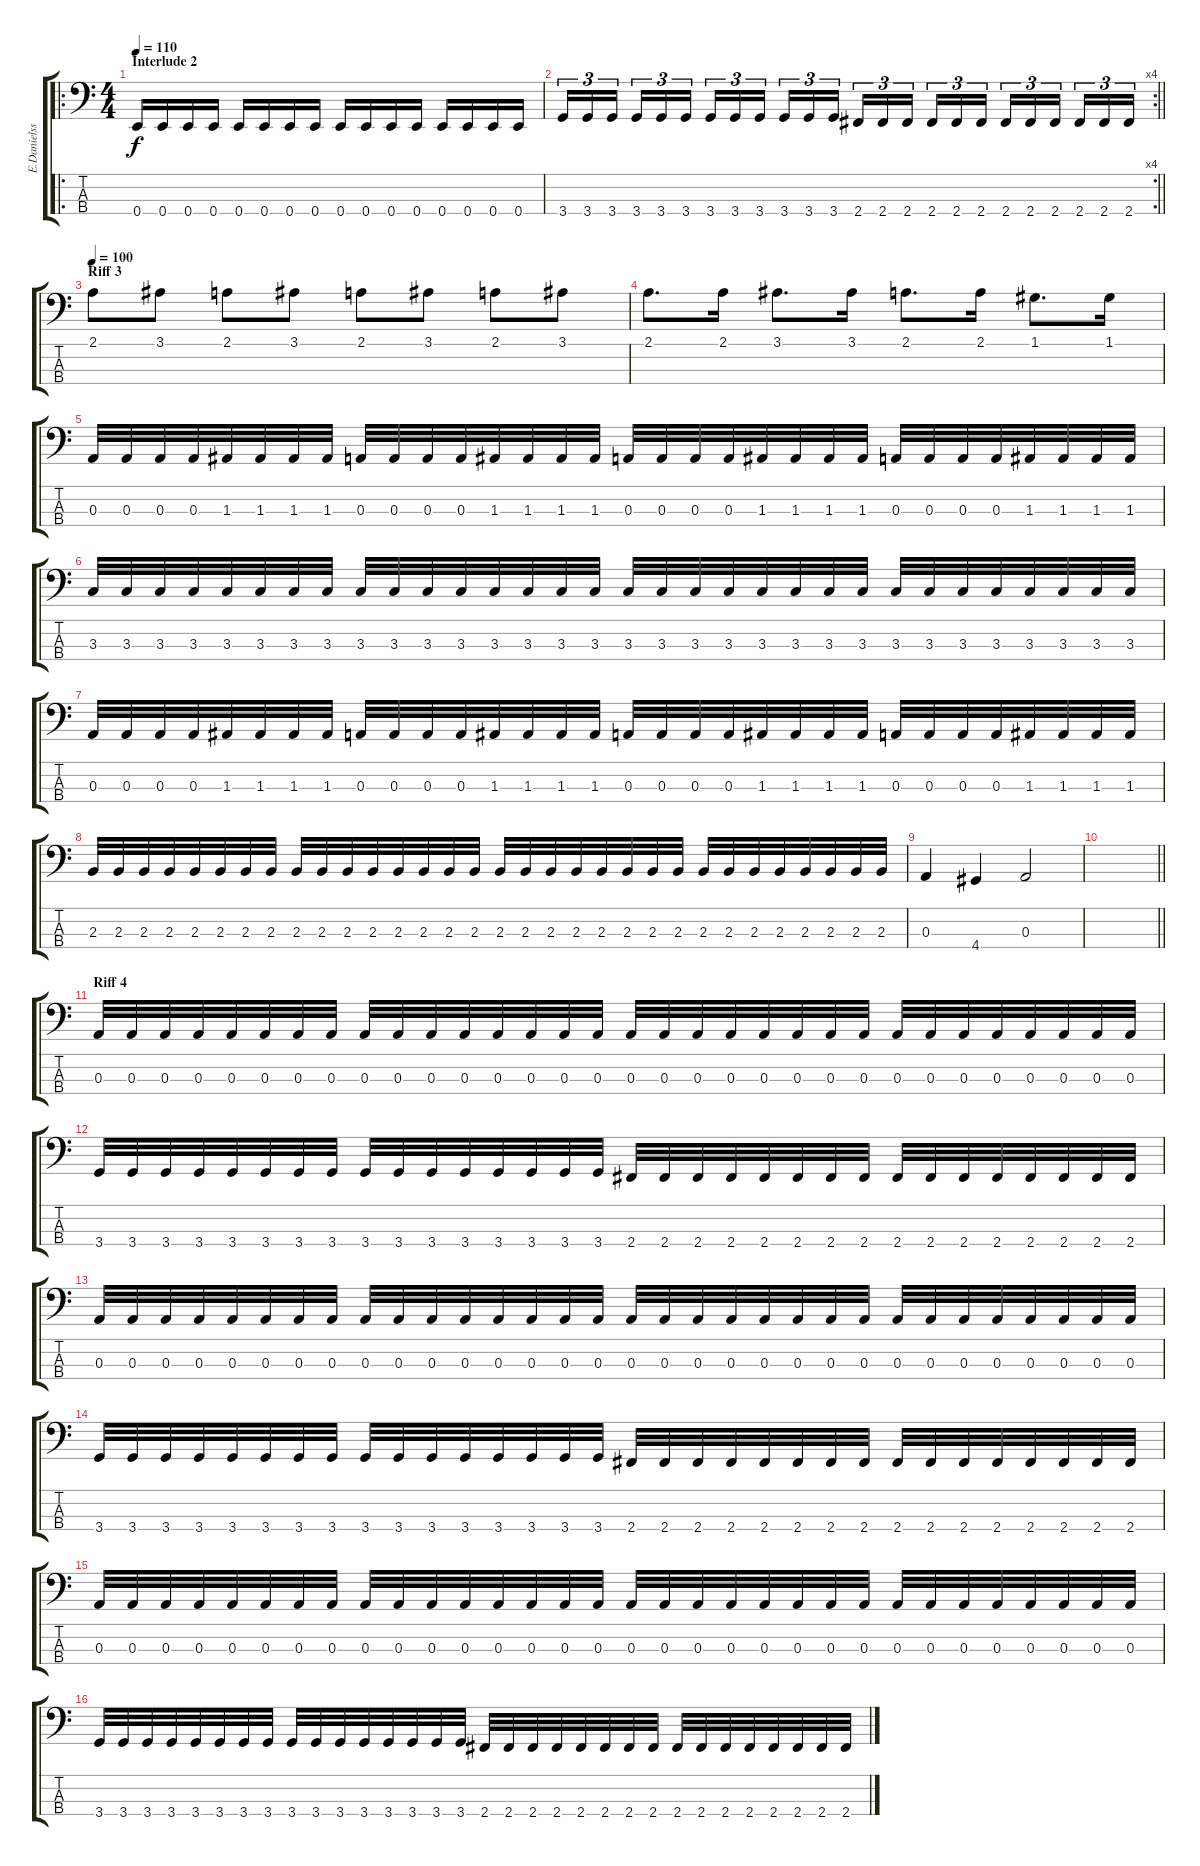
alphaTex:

\track ("E.Danielsson(Bass)" "E.Danielss") {instrument electricbasspick}
\staff {score tabs}
\tuning (G2 D2 A1 E1) {hide}
\ro
\ts (4 4)
\section ("" "Interlude 2")
\tempo 130
\tempo 110
\clef f4
\ks c
0.4.16{dy f} 0.4.16 0.4.16 0.4.16 0.4.16 0.4.16 0.4.16 0.4.16 0.4.16 0.4.16 0.4.16 0.4.16 0.4.16 0.4.16 0.4.16 0.4.16 |
\rc 4
\barLineRight lightlight
3.4.16{tu (3 2)} 3.4.16{tu (3 2)} 3.4.16{tu (3 2) beam splitsecondary} 3.4.16{tu (3 2)} 3.4.16{tu (3 2)} 3.4.16{tu (3 2)} 3.4.16{tu (3 2)} 3.4.16{tu (3 2)} 3.4.16{tu (3 2) beam splitsecondary} 3.4.16{tu (3 2)} 3.4.16{tu (3 2)} 3.4.16{tu (3 2)} 2.4.16{tu (3 2)} 2.4.16{tu (3 2)} 2.4.16{tu (3 2) beam splitsecondary} 2.4.16{tu (3 2)} 2.4.16{tu (3 2)} 2.4.16{tu (3 2)} 2.4.16{tu (3 2)} 2.4.16{tu (3 2)} 2.4.16{tu (3 2) beam splitsecondary} 2.4.16{tu (3 2)} 2.4.16{tu (3 2)} 2.4.16{tu (3 2)} |
\section ("" "Riff 3")
\tempo 100
2.1.8{instrument electricbassfinger} 3.1.8 2.1.8 3.1.8 2.1.8 3.1.8 2.1.8 3.1.8 |
2.1.8{d} 2.1.16 3.1.8{d} 3.1.16 2.1.8{d} 2.1.16 1.1.8{d} 1.1.16 |
0.3.32{instrument electricbasspick} 0.3.32 0.3.32 0.3.32 1.3.32 1.3.32 1.3.32 1.3.32 0.3.32 0.3.32 0.3.32 0.3.32 1.3.32 1.3.32 1.3.32 1.3.32 0.3.32 0.3.32 0.3.32 0.3.32 1.3.32 1.3.32 1.3.32 1.3.32 0.3.32 0.3.32 0.3.32 0.3.32 1.3.32 1.3.32 1.3.32 1.3.32 |
3.3.32 3.3.32 3.3.32 3.3.32 3.3.32 3.3.32 3.3.32 3.3.32 3.3.32 3.3.32 3.3.32 3.3.32 3.3.32 3.3.32 3.3.32 3.3.32 3.3.32 3.3.32 3.3.32 3.3.32 3.3.32 3.3.32 3.3.32 3.3.32 3.3.32 3.3.32 3.3.32 3.3.32 3.3.32 3.3.32 3.3.32 3.3.32 |
0.3.32 0.3.32 0.3.32 0.3.32 1.3.32 1.3.32 1.3.32 1.3.32 0.3.32 0.3.32 0.3.32 0.3.32 1.3.32 1.3.32 1.3.32 1.3.32 0.3.32 0.3.32 0.3.32 0.3.32 1.3.32 1.3.32 1.3.32 1.3.32 0.3.32 0.3.32 0.3.32 0.3.32 1.3.32 1.3.32 1.3.32 1.3.32 |
2.3.32 2.3.32 2.3.32 2.3.32 2.3.32 2.3.32 2.3.32 2.3.32 2.3.32 2.3.32 2.3.32 2.3.32 2.3.32 2.3.32 2.3.32 2.3.32 2.3.32 2.3.32 2.3.32 2.3.32 2.3.32 2.3.32 2.3.32 2.3.32 2.3.32 2.3.32 2.3.32 2.3.32 2.3.32 2.3.32 2.3.32 2.3.32 |
0.3.4 4.4.4 0.3.2 |
\barLineRight lightlight
|
\section ("" "Riff 4")
0.3.32 0.3.32 0.3.32 0.3.32 0.3.32 0.3.32 0.3.32 0.3.32 0.3.32 0.3.32 0.3.32 0.3.32 0.3.32 0.3.32 0.3.32 0.3.32 0.3.32 0.3.32 0.3.32 0.3.32 0.3.32 0.3.32 0.3.32 0.3.32 0.3.32 0.3.32 0.3.32 0.3.32 0.3.32 0.3.32 0.3.32 0.3.32 |
3.4.32 3.4.32 3.4.32 3.4.32 3.4.32 3.4.32 3.4.32 3.4.32 3.4.32 3.4.32 3.4.32 3.4.32 3.4.32 3.4.32 3.4.32 3.4.32 2.4.32 2.4.32 2.4.32 2.4.32 2.4.32 2.4.32 2.4.32 2.4.32 2.4.32 2.4.32 2.4.32 2.4.32 2.4.32 2.4.32 2.4.32 2.4.32 |
0.3.32 0.3.32 0.3.32 0.3.32 0.3.32 0.3.32 0.3.32 0.3.32 0.3.32 0.3.32 0.3.32 0.3.32 0.3.32 0.3.32 0.3.32 0.3.32 0.3.32 0.3.32 0.3.32 0.3.32 0.3.32 0.3.32 0.3.32 0.3.32 0.3.32 0.3.32 0.3.32 0.3.32 0.3.32 0.3.32 0.3.32 0.3.32 |
3.4.32 3.4.32 3.4.32 3.4.32 3.4.32 3.4.32 3.4.32 3.4.32 3.4.32 3.4.32 3.4.32 3.4.32 3.4.32 3.4.32 3.4.32 3.4.32 2.4.32 2.4.32 2.4.32 2.4.32 2.4.32 2.4.32 2.4.32 2.4.32 2.4.32 2.4.32 2.4.32 2.4.32 2.4.32 2.4.32 2.4.32 2.4.32 |
0.3.32 0.3.32 0.3.32 0.3.32 0.3.32 0.3.32 0.3.32 0.3.32 0.3.32 0.3.32 0.3.32 0.3.32 0.3.32 0.3.32 0.3.32 0.3.32 0.3.32 0.3.32 0.3.32 0.3.32 0.3.32 0.3.32 0.3.32 0.3.32 0.3.32 0.3.32 0.3.32 0.3.32 0.3.32 0.3.32 0.3.32 0.3.32 |
3.4.32 3.4.32 3.4.32 3.4.32 3.4.32 3.4.32 3.4.32 3.4.32 3.4.32 3.4.32 3.4.32 3.4.32 3.4.32 3.4.32 3.4.32 3.4.32 2.4.32 2.4.32 2.4.32 2.4.32 2.4.32 2.4.32 2.4.32 2.4.32 2.4.32 2.4.32 2.4.32 2.4.32 2.4.32 2.4.32 2.4.32 2.4.32
